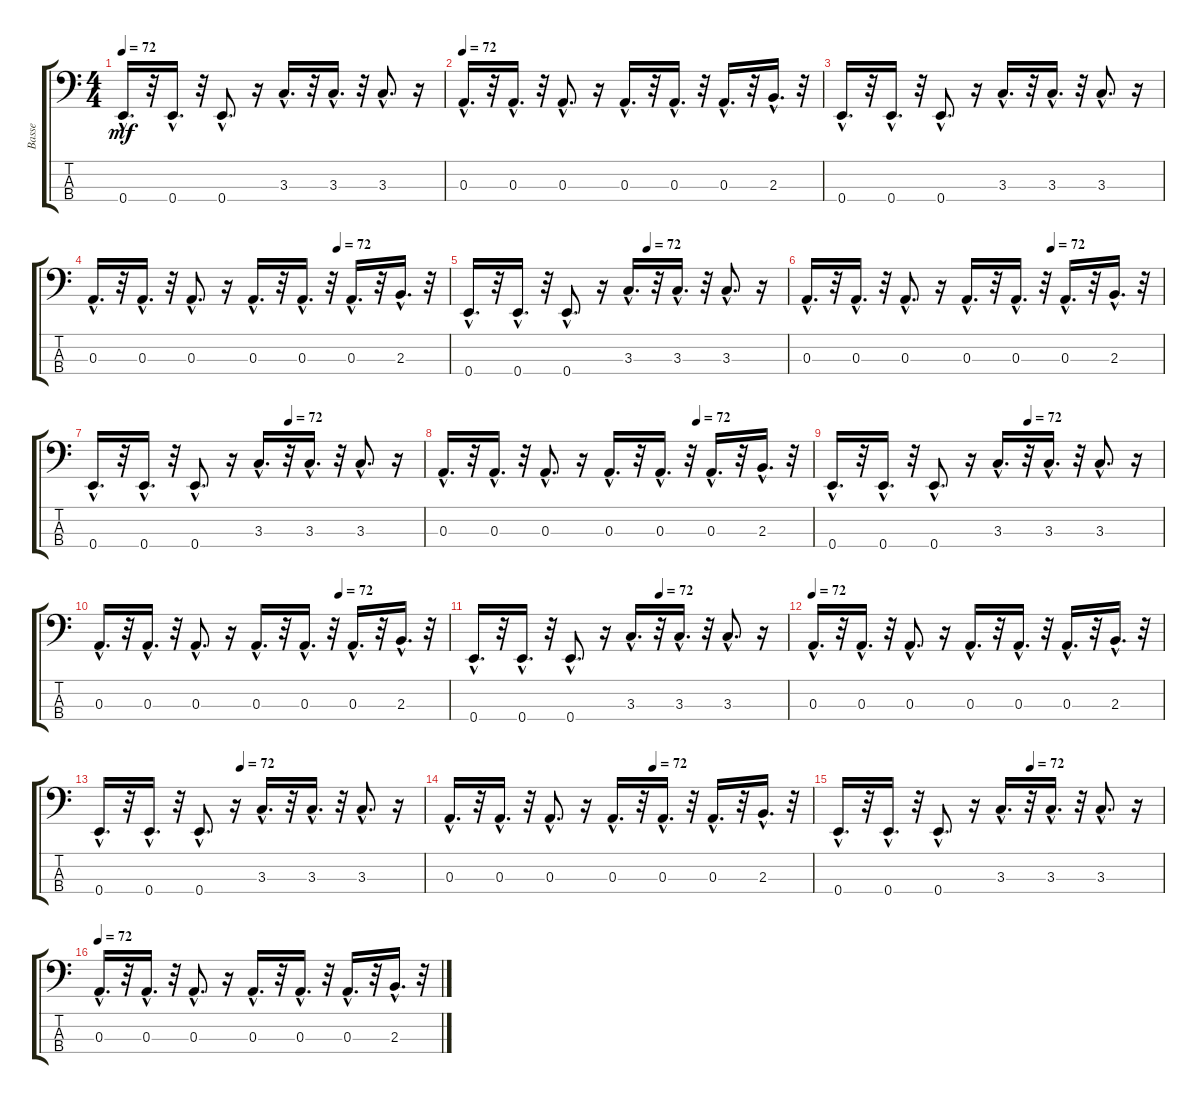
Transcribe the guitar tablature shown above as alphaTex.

\track ("Basse" "Basse") {instrument acousticbass}
\staff {score tabs}
\tuning (G2 D2 A1 E1) {hide}
\ts (4 4)
\tempo 72
\clef f4
\ks c
0.4{hac}.16{d dy mf} r.32 0.4{hac}.16{d} r.32 0.4{hac}.8{d} r.16 3.3{hac}.16{d} r.32 3.3{hac}.16{d} r.32 3.3{hac}.8{d} r.16 |
\tempo 72
0.3{hac}.16{d} r.32 0.3{hac}.16{d} r.32 0.3{hac}.8{d} r.16 0.3{hac}.16{d} r.32 0.3{hac}.16{d} r.32 0.3{hac}.16{d} r.32 2.3{hac}.16{d} r.32 |
0.4{hac}.16{d} r.32 0.4{hac}.16{d} r.32 0.4{hac}.8{d} r.16 3.3{hac}.16{d} r.32 3.3{hac}.16{d} r.32 3.3{hac}.8{d} r.16 |
\tempo (72 0.6875)
0.3{hac}.16{d} r.32 0.3{hac}.16{d} r.32 0.3{hac}.8{d} r.16 0.3{hac}.16{d} r.32 0.3{hac}.16{d} r.32 0.3{hac}.16{d} r.32 2.3{hac}.16{d} r.32 |
\tempo (72 0.5625)
0.4{hac}.16{d} r.32 0.4{hac}.16{d} r.32 0.4{hac}.8{d} r.16 3.3{hac}.16{d} r.32 3.3{hac}.16{d} r.32 3.3{hac}.8{d} r.16 |
\tempo (72 0.6875)
0.3{hac}.16{d} r.32 0.3{hac}.16{d} r.32 0.3{hac}.8{d} r.16 0.3{hac}.16{d} r.32 0.3{hac}.16{d} r.32 0.3{hac}.16{d} r.32 2.3{hac}.16{d} r.32 |
\tempo (72 0.59375)
0.4{hac}.16{d} r.32 0.4{hac}.16{d} r.32 0.4{hac}.8{d} r.16 3.3{hac}.16{d} r.32 3.3{hac}.16{d} r.32 3.3{hac}.8{d} r.16 |
\tempo (72 0.6875)
0.3{hac}.16{d} r.32 0.3{hac}.16{d} r.32 0.3{hac}.8{d} r.16 0.3{hac}.16{d} r.32 0.3{hac}.16{d} r.32 0.3{hac}.16{d} r.32 2.3{hac}.16{d} r.32 |
\tempo (72 0.59375)
0.4{hac}.16{d} r.32 0.4{hac}.16{d} r.32 0.4{hac}.8{d} r.16 3.3{hac}.16{d} r.32 3.3{hac}.16{d} r.32 3.3{hac}.8{d} r.16 |
\tempo (72 0.6875)
0.3{hac}.16{d} r.32 0.3{hac}.16{d} r.32 0.3{hac}.8{d} r.16 0.3{hac}.16{d} r.32 0.3{hac}.16{d} r.32 0.3{hac}.16{d} r.32 2.3{hac}.16{d} r.32 |
\tempo (72 0.59375)
0.4{hac}.16{d} r.32 0.4{hac}.16{d} r.32 0.4{hac}.8{d} r.16 3.3{hac}.16{d} r.32 3.3{hac}.16{d} r.32 3.3{hac}.8{d} r.16 |
\tempo 72
0.3{hac}.16{d} r.32 0.3{hac}.16{d} r.32 0.3{hac}.8{d} r.16 0.3{hac}.16{d} r.32 0.3{hac}.16{d} r.32 0.3{hac}.16{d} r.32 2.3{hac}.16{d} r.32 |
\tempo (72 0.4375)
0.4{hac}.16{d} r.32 0.4{hac}.16{d} r.32 0.4{hac}.8{d} r.16 3.3{hac}.16{d} r.32 3.3{hac}.16{d} r.32 3.3{hac}.8{d} r.16 |
\tempo (72 0.5625)
0.3{hac}.16{d} r.32 0.3{hac}.16{d} r.32 0.3{hac}.8{d} r.16 0.3{hac}.16{d} r.32 0.3{hac}.16{d} r.32 0.3{hac}.16{d} r.32 2.3{hac}.16{d} r.32 |
\tempo (72 0.59375)
0.4{hac}.16{d} r.32 0.4{hac}.16{d} r.32 0.4{hac}.8{d} r.16 3.3{hac}.16{d} r.32 3.3{hac}.16{d} r.32 3.3{hac}.8{d} r.16 |
\tempo 72
0.3{hac}.16{d} r.32 0.3{hac}.16{d} r.32 0.3{hac}.8{d} r.16 0.3{hac}.16{d} r.32 0.3{hac}.16{d} r.32 0.3{hac}.16{d} r.32 2.3{hac}.16{d} r.32
